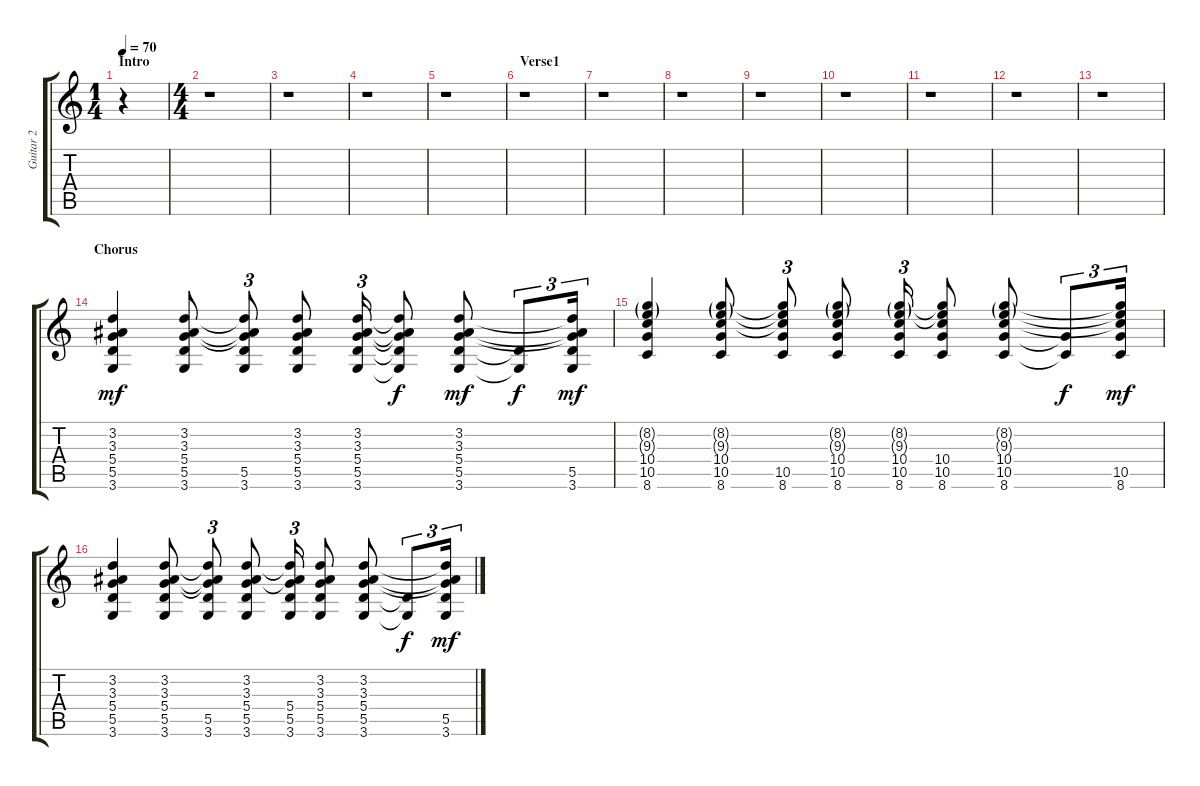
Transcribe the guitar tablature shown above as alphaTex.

\track ("Guitar 2" "Guitar 2") {instrument overdrivenguitar}
\staff {score tabs}
\tuning (E4 B3 G3 D3 A2 E2) {hide}
\ts (1 4)
\section ("" "Intro")
\tempo 70
\clef g2
\ks c
r.4{dy mf instrument overdrivenguitar} |
\ts (4 4)
r.1 |
r.1 |
r.1 |
r.1 |
\section ("" "Verse1")
r.1 |
r.1 |
r.1 |
r.1 |
r.1 |
r.1 |
r.1 |
r.1 |
\section ("" "Chorus")
(3.2 3.3 5.4 5.5 3.6).4 (3.2 3.3 5.4 5.5 3.6).8 (3.2{t} 3.3{t} 5.4{t} 5.5 3.6).8{tu (3 2)} (3.2 3.3 5.4 5.5 3.6).8 (3.2 3.3 5.4 5.5 3.6).16{tu (3 2)} (3.2{t} 3.3{t} 5.4{t} 5.5{t} 3.6{t}).8{dy f} (3.2 3.3 5.4 5.5 3.6).8{dy mf} (5.5{t} 3.6{t}).8{tu (3 2) dy f} (3.2{t} 3.3{t} 5.4{t} 5.5 3.6).16{tu (3 2) dy mf} |
(8.2{g} 9.3{g} 10.4 10.5 8.6).4 (8.2{g} 9.3{g} 10.4 10.5 8.6).8 (8.2{t} 9.3{t} 10.4{t} 10.5 8.6).8{tu (3 2)} (8.2{g} 9.3{g} 10.4 10.5 8.6).8 (8.2{g} 9.3{g} 10.4 10.5 8.6).16{tu (3 2)} (8.2{t} 9.3{t} 10.4 10.5 8.6).8 (8.2{g} 9.3{g} 10.4 10.5 8.6).8 (10.5{t} 8.6{t}).8{tu (3 2) dy f} (8.2{t} 9.3{t} 10.4{t} 10.5 8.6).16{tu (3 2) dy mf} |
(3.2 3.3 5.4 5.5 3.6).4 (3.2 3.3 5.4 5.5 3.6).8 (3.2{t} 3.3{t} 5.4{t} 5.5 3.6).8{tu (3 2)} (3.2 3.3 5.4 5.5 3.6).8 (3.2{t} 3.3{t} 5.4 5.5 3.6).16{tu (3 2)} (3.2 3.3 5.4 5.5 3.6).8 (3.2 3.3 5.4 5.5 3.6).8 (5.5{t} 3.6{t}).8{tu (3 2) dy f} (3.2{t} 3.3{t} 5.4{t} 5.5 3.6).16{tu (3 2) dy mf}
